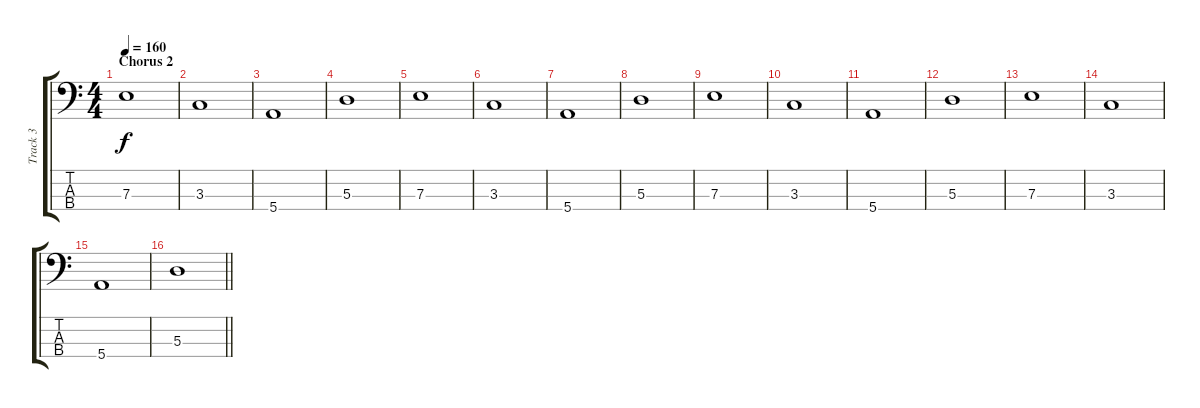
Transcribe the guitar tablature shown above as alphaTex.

\track ("Track 3" "Track 3") {instrument electricbassfinger}
\staff {score tabs}
\tuning (G2 D2 A1 E1) {hide}
\ts (4 4)
\section ("" "Chorus 2")
\tempo 160
\clef f4
\ks c
7.3.1{dy f} |
3.3.1 |
5.4.1 |
5.3.1 |
7.3.1 |
3.3.1 |
5.4.1 |
5.3.1 |
7.3.1 |
3.3.1 |
5.4.1 |
5.3.1 |
7.3.1 |
3.3.1 |
5.4.1 |
\barLineRight lightlight
5.3.1
